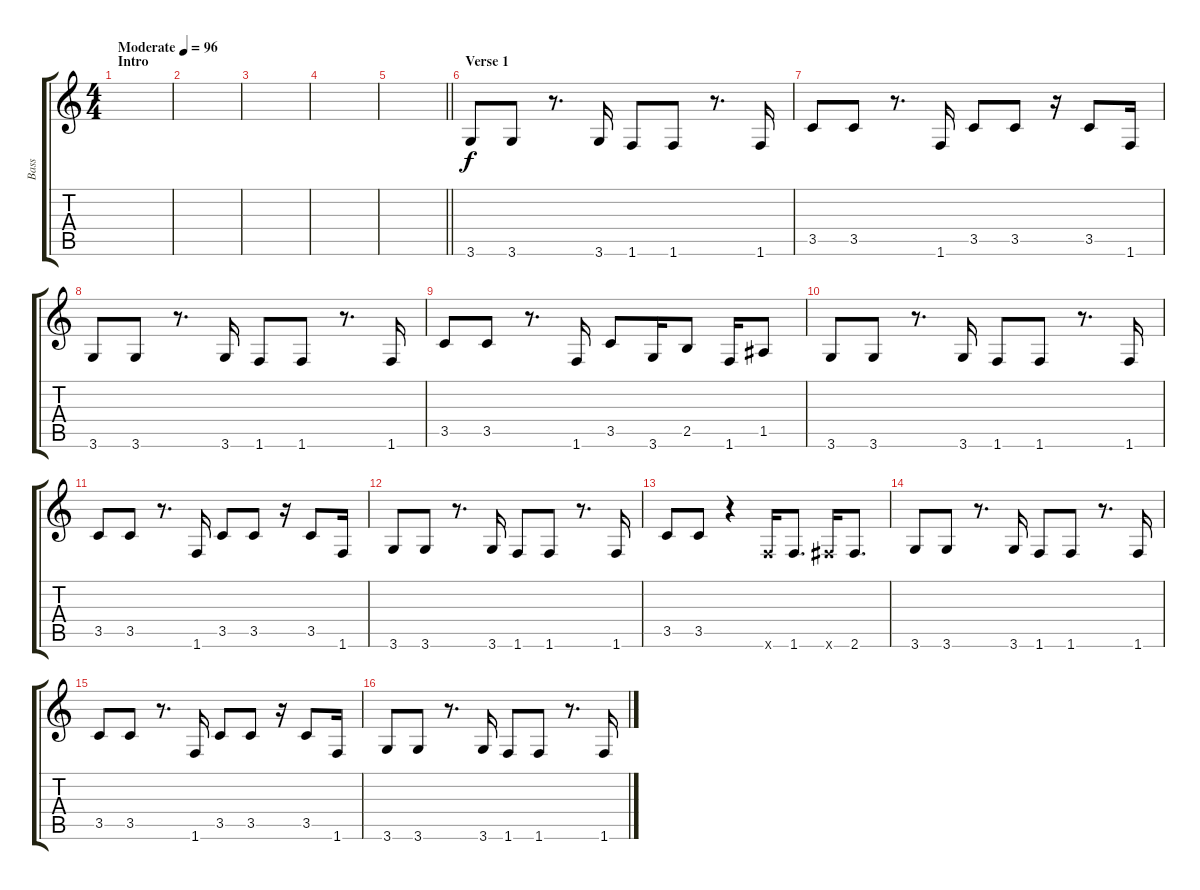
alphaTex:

\track ("Bass" "Bass") {instrument electricbassfinger}
\staff {score tabs}
\tuning (E4 B3 G3 D3 A2 E2) {hide}
\ts (4 4)
\section ("" "Intro")
\tempo (96 "Moderate")
\clef g2
\ks c
|
|
|
|
\barLineRight lightlight
|
\section ("" "Verse 1")
3.6.8 3.6.8 r.8{d} 3.6.16 1.6.8 1.6.8 r.8{d} 1.6.16 |
3.5.8 3.5.8 r.8{d} 1.6.16 3.5.8 3.5.8 r.16 3.5.8 1.6.16 |
3.6.8 3.6.8 r.8{d} 3.6.16 1.6.8 1.6.8 r.8{d} 1.6.16 |
3.5.8 3.5.8 r.8{d} 1.6.16 3.5.8 3.6.16 2.5.8 1.6.16 1.5.8 |
3.6.8 3.6.8 r.8{d} 3.6.16 1.6.8 1.6.8 r.8{d} 1.6.16 |
3.5.8 3.5.8 r.8{d} 1.6.16 3.5.8 3.5.8 r.16 3.5.8 1.6.16 |
3.6.8 3.6.8 r.8{d} 3.6.16 1.6.8 1.6.8 r.8{d} 1.6.16 |
3.5.8 3.5.8 r.4 1.6{x}.16 1.6.8{d} 2.6{x}.16 2.6.8{d} |
3.6.8 3.6.8 r.8{d} 3.6.16 1.6.8 1.6.8 r.8{d} 1.6.16 |
3.5.8 3.5.8 r.8{d} 1.6.16 3.5.8 3.5.8 r.16 3.5.8 1.6.16 |
3.6.8 3.6.8 r.8{d} 3.6.16 1.6.8 1.6.8 r.8{d} 1.6.16
